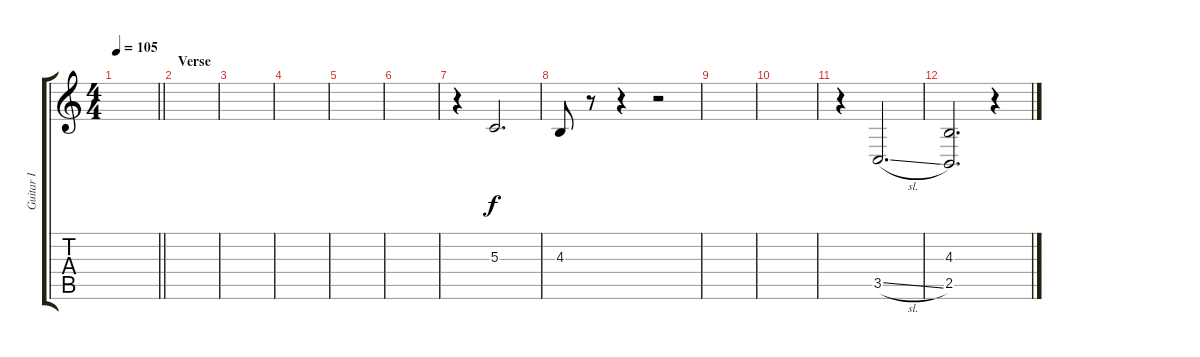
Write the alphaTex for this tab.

\track ("Guitar I" "Guitar I") {instrument agogo}
\staff {score tabs}
\tuning (E4 B3 G3 D3 A2 D2) {hide}
\ts (4 4)
\tempo 105
\clef g2
\barLineRight lightlight
\ks aminor
|
\section ("" "Verse")
|
|
|
|
|
r.4 5.3.2{d volume 6 instrument cello} |
4.3.8 r.8 r.4 r.2 |
|
|
r.4 3.5{sl}.2{d} |
(4.3 2.5).2{d} r.4
